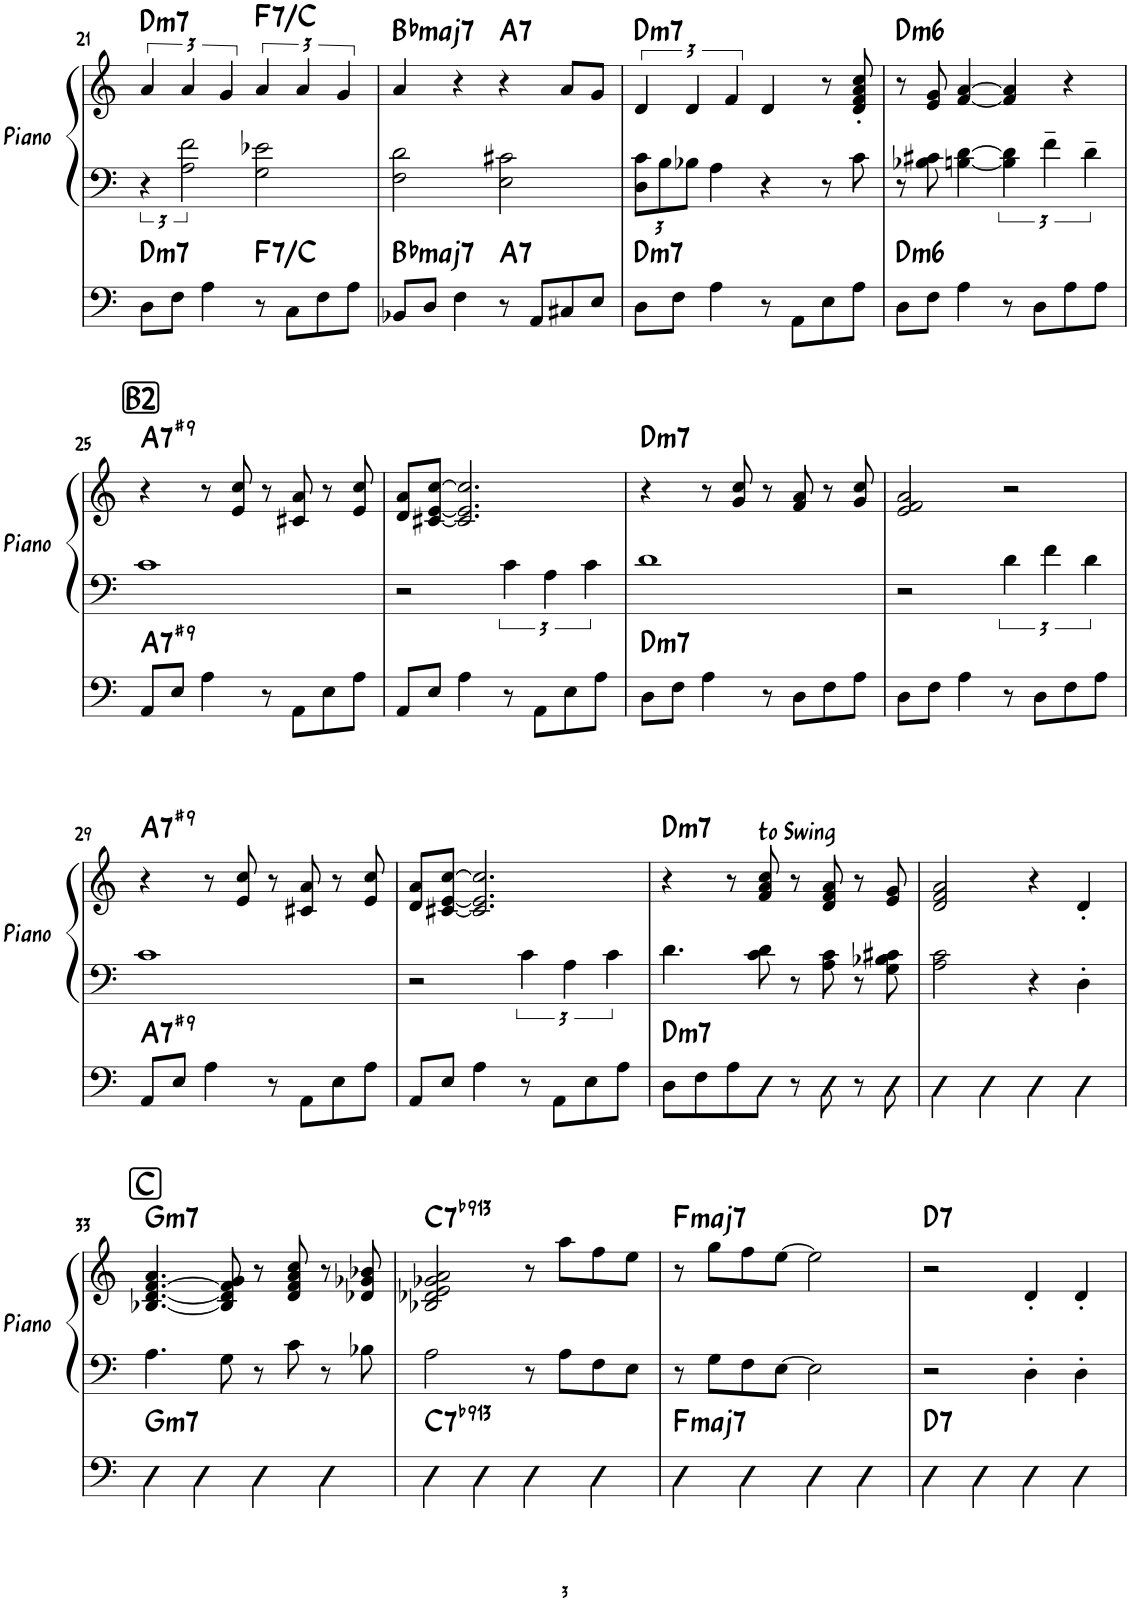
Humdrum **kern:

**kern	**harte	**kern	**kern	**harte
*part2	*part2	*part1	*part1	*part1
*staff3	*	*staff2	*staff1	*
*I"Bass	*	*I"Piano	*	*
*	*	*I'Piano	*	*
!!LO:PB:g=z
*clefF4	*	*clefF4	*clefG2	*
*Trd7c12	*	*	*	*
*k[]	*	*k[]	*k[]	*
*M4/4	*	*M4/4	*M4/4	*
=21	=21	=21	=21	=21
!	!LO:H:kt=m7	!	!	!LO:H:kt=m7
8D\L	D:min7	6r	6a/	D:min7
8F\J	.	.	.	.
.	.	3A\ 3f\	6a/	.
4A\	.	.	.	.
.	.	.	6g/	.
!	!LO:H:kt=7	!	!	!LO:H:kt=7
8r	F:7/5	2G\ 2e-X\	6a/	F:7/5
8C\L	.	.	.	.
.	.	.	6a/	.
8F\	.	.	.	.
.	.	.	6g/	.
8A\J	.	.	.	.
=22	=22	=22	=22	=22
!	!LO:H:kt=maj7	!	!	!LO:H:kt=maj7
8BB-X/L	Bb:maj7	2F\ 2d\	4a/	Bb:maj7
8D/J	.	.	.	.
4F\	.	.	4r	.
!	!LO:H:kt=7	!	!	!LO:H:kt=7
8r	A:7	2E\ 2c#X\	4r	A:7
8AA/L	.	.	.	.
8C#X/	.	.	8a/L	.
8E/J	.	.	8g/J	.
=23	=23	=23	=23	=23
*	*	*Xbrackettup	*	*
!	!LO:H:kt=m7	!	!	!LO:H:kt=m7
8D\L	D:min7	12D\ 12c\L	6d/	D:min7
.	.	12B\	.	.
8F\J	.	.	.	.
.	.	12B-X\J	6d/	.
4A\	.	4A\	.	.
.	.	.	6f/	.
8r	.	4r	4d/	.
8AA\L	.	.	.	.
8E\	.	8r	8r	.
8A\J	.	8c\	8d/' 8f/' 8a/' 8cc/'	.
=24	=24	=24	=24	=24
!	!LO:H:kt=m6	!	!	!LO:H:kt=m6
8D\L	D:min6	8r	8r	D:min6
8F\J	.	8B-X\ 8c#X\	8e/ 8g/	.
4A\	.	[4Bn\ [4d\	[4f/ [4a/	.
*	*	*brackettup	*	*
8r	.	6B\] 6d\]	4f/] 4a/]	.
8D\L	.	.	.	.
.	.	6f~\	.	.
8A\	.	.	4r	.
.	.	6d~\	.	.
8A\J	.	.	.	.
!!LO:LB:g=z
!!LO:REH:place=s1:a:rj:fs=16:t=B2
=25	=25	=25	=25	=25
!	!LO:H:kt=7	!	!	!LO:H:kt=7
8AA/L	A:7(#9)	1c	4r	A:7(#9)
8E/J	.	.	.	.
4A\	.	.	8r	.
.	.	.	8e/ 8cc/	.
8r	.	.	8r	.
8AA\L	.	.	8c#X/ 8a/	.
8E\	.	.	8r	.
8A\J	.	.	8e/ 8cc/	.
=26	=26	=26	=26	=26
8AA/L	.	2r	8d/ 8a/L	.
8E/J	.	.	[8c#X/ [8e/ [8cc/J	.
4A\	.	.	2.c#/] 2.e/] 2.cc/]	.
8r	.	6c\	.	.
8AA\L	.	.	.	.
.	.	6A\	.	.
8E\	.	.	.	.
.	.	6c\	.	.
8A\J	.	.	.	.
=27	=27	=27	=27	=27
!	!LO:H:kt=m7	!	!	!LO:H:kt=m7
8D\L	D:min7	1d	4r	D:min7
8F\J	.	.	.	.
4A\	.	.	8r	.
.	.	.	8g/ 8cc/	.
8r	.	.	8r	.
8D\L	.	.	8f/ 8a/	.
8F\	.	.	8r	.
8A\J	.	.	8g/ 8cc/	.
=28	=28	=28	=28	=28
8D\L	.	2r	2e/ 2f/ 2a/	.
8F\J	.	.	.	.
4A\	.	.	.	.
8r	.	6d\	2r	.
8D\L	.	.	.	.
.	.	6f\	.	.
8F\	.	.	.	.
.	.	6d\	.	.
8A\J	.	.	.	.
!!LO:LB:g=z
=29	=29	=29	=29	=29
!	!LO:H:kt=7	!	!	!LO:H:kt=7
8AA/L	A:7(#9)	1c	4r	A:7(#9)
8E/J	.	.	.	.
4A\	.	.	8r	.
.	.	.	8e/ 8cc/	.
8r	.	.	8r	.
8AA\L	.	.	8c#X/ 8a/	.
8E\	.	.	8r	.
8A\J	.	.	8e/ 8cc/	.
=30	=30	=30	=30	=30
8AA/L	.	2r	8d/ 8a/L	.
8E/J	.	.	[8c#X/ [8e/ [8cc/J	.
4A\	.	.	2.c#/] 2.e/] 2.cc/]	.
8r	.	6c\	.	.
8AA\L	.	.	.	.
.	.	6A\	.	.
8E\	.	.	.	.
.	.	6c\	.	.
8A\J	.	.	.	.
=31	=31	=31	=31	=31
!	!LO:H:kt=m7	!	!	!LO:H:kt=m7
8D\L	D:min7	4.d\	4r	D:min7
8F\	.	.	.	.
8A\	.	.	8r	.
!	!	!	!LO:TX:a:t=to Swing	!
8D\J	.	8c\ 8d\	8f/ 8a/ 8cc/	.
8r	.	8r	8r	.
8D\	.	8A\ 8c\	8d/ 8f/ 8a/	.
8r	.	8r	8r	.
8D\	.	8G\ 8B-X\ 8c#X\	8e/ 8g/	.
=32	=32	=32	=32	=32
4D\	.	2A\ 2c\	2d/ 2f/ 2a/	.
4D\	.	.	.	.
4D\	.	4r	4r	.
4D\	.	4D'\	4d'/	.
!!LO:LB:g=z
!!LO:REH:place=s1:a:rj:fs=16:t=C
=33	=33	=33	=33	=33
!	!LO:H:kt=m7	!	!	!LO:H:kt=m7
4D\	G:min7	4.A\	[4.B-X/ [4.d/ [4.f/ 4.a/	G:min7
4D\	.	.	.	.
.	.	8G\	8B-/] 8d/] 8f/] 8g/	.
4D\	.	8r	8r	.
.	.	8c\	8d/ 8f/ 8a/ 8cc/	.
4D\	.	8r	8r	.
.	.	8B-X\	8d-X/ 8g-X/ 8b-X/	.
=34	=34	=34	=34	=34
!	!LO:H:kt=7	!	!	!LO:H:kt=7
4D\	C:7(b9,13)	2A\	2B-X/ 2d-X/ 2e/ 2g-X/ 2a/	C:7(b9,13)
4D\	.	.	.	.
4D\	.	8r	8r	.
.	.	8A\L	8aa\L	.
4D\	.	8F\	8ff\	.
.	.	8E\J	8ee\J	.
=35	=35	=35	=35	=35
!	!LO:H:kt=maj7	!	!	!LO:H:kt=maj7
4D\	F:maj7	8r	8r	F:maj7
.	.	8G\L	8gg\L	.
4D\	.	8F\	8ff\	.
.	.	[8E\J	[8ee\J	.
4D\	.	2E\]	2ee\]	.
4D\	.	.	.	.
=36	=36	=36	=36	=36
!	!LO:H:kt=7	!	!	!LO:H:kt=7
4D\	D:7	2r	2r	D:7
4D\	.	.	.	.
4D\	.	4D'\	4d'/	.
4D\	.	4D'\	4d'/	.
=	=	=	=	=
*-	*-	*-	*-	*-
